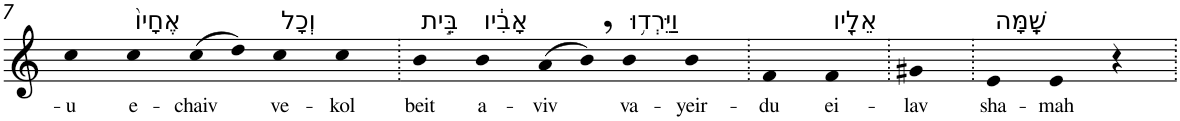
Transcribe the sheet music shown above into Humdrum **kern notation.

**kern	**text
*part1	*part1
*staff1	*staff1
*I"Piano	*
*I'Pno	*
!!LO:PB:g=z
*clefG2	*
*k[]	*
=7	=7
!	!LO:LY:b
4cc	-u
!LO:TX:a:t=אֶחָיו֙	!
!	!LO:LY:b
4cc	e-
!	!LO:LY:b
(>8cc	-chaiv
8dd)	.
!LO:TX:a:t=וְכָל	!
!	!LO:LY:b
4cc	ve-
!	!LO:LY:b
4cc	-kol
=8.	=8.
!LO:TX:a:t=בֵּ֣ית	!
!	!LO:LY:b
4b	beit
!LO:TX:a:t=אָבִ֔יו	!
!	!LO:LY:b
4b	a-
!	!LO:LY:b
(>8a	-viv
8b,)	.
!LO:TX:a:t=וַיֵּרְד֥וּ	!
!	!LO:LY:b
4b	va-
!	!LO:LY:b
4b	-yeir-
=9.	=9.
!	!LO:LY:b
4f	-du
!LO:TX:a:t=אֵלָ֖יו	!
!	!LO:LY:b
4f	ei-
=10.	=10.
!	!LO:LY:b
4g#X	-lav
=11.	=11.
!LO:TX:a:t=שָֽׁמָּה	!
!	!LO:LY:b
4e	sha-
!	!LO:LY:b
4e	-mah
4r	.
=.	=.
*-	*-
